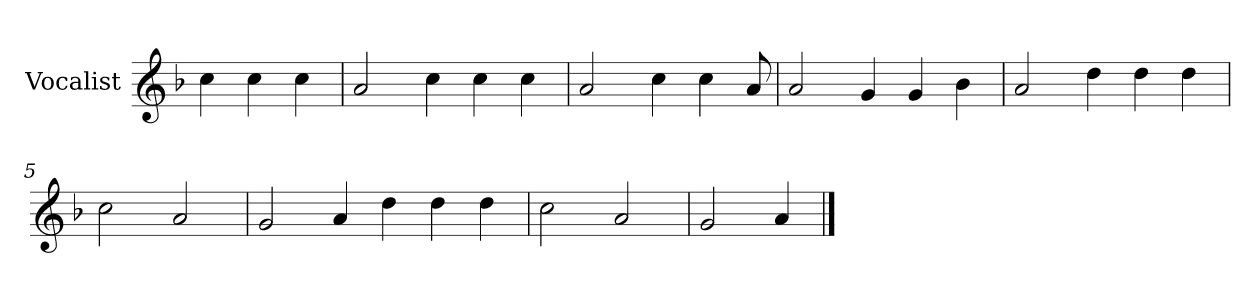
**kern
*part1
*staff1
*I"Vocalist
*k[b-]
*F:
=
4cc
4cc
4cc
=1
2a
4cc
4cc
4cc
=2
2a
4cc
4cc
8a
=3
2a
4g
4g
4b-
=4
2a
4dd
4dd
4dd
=5
2cc
2a
=6
2g
4a
4dd
4dd
4dd
=7
2cc
2a
=8
2g
4a
==
*-
